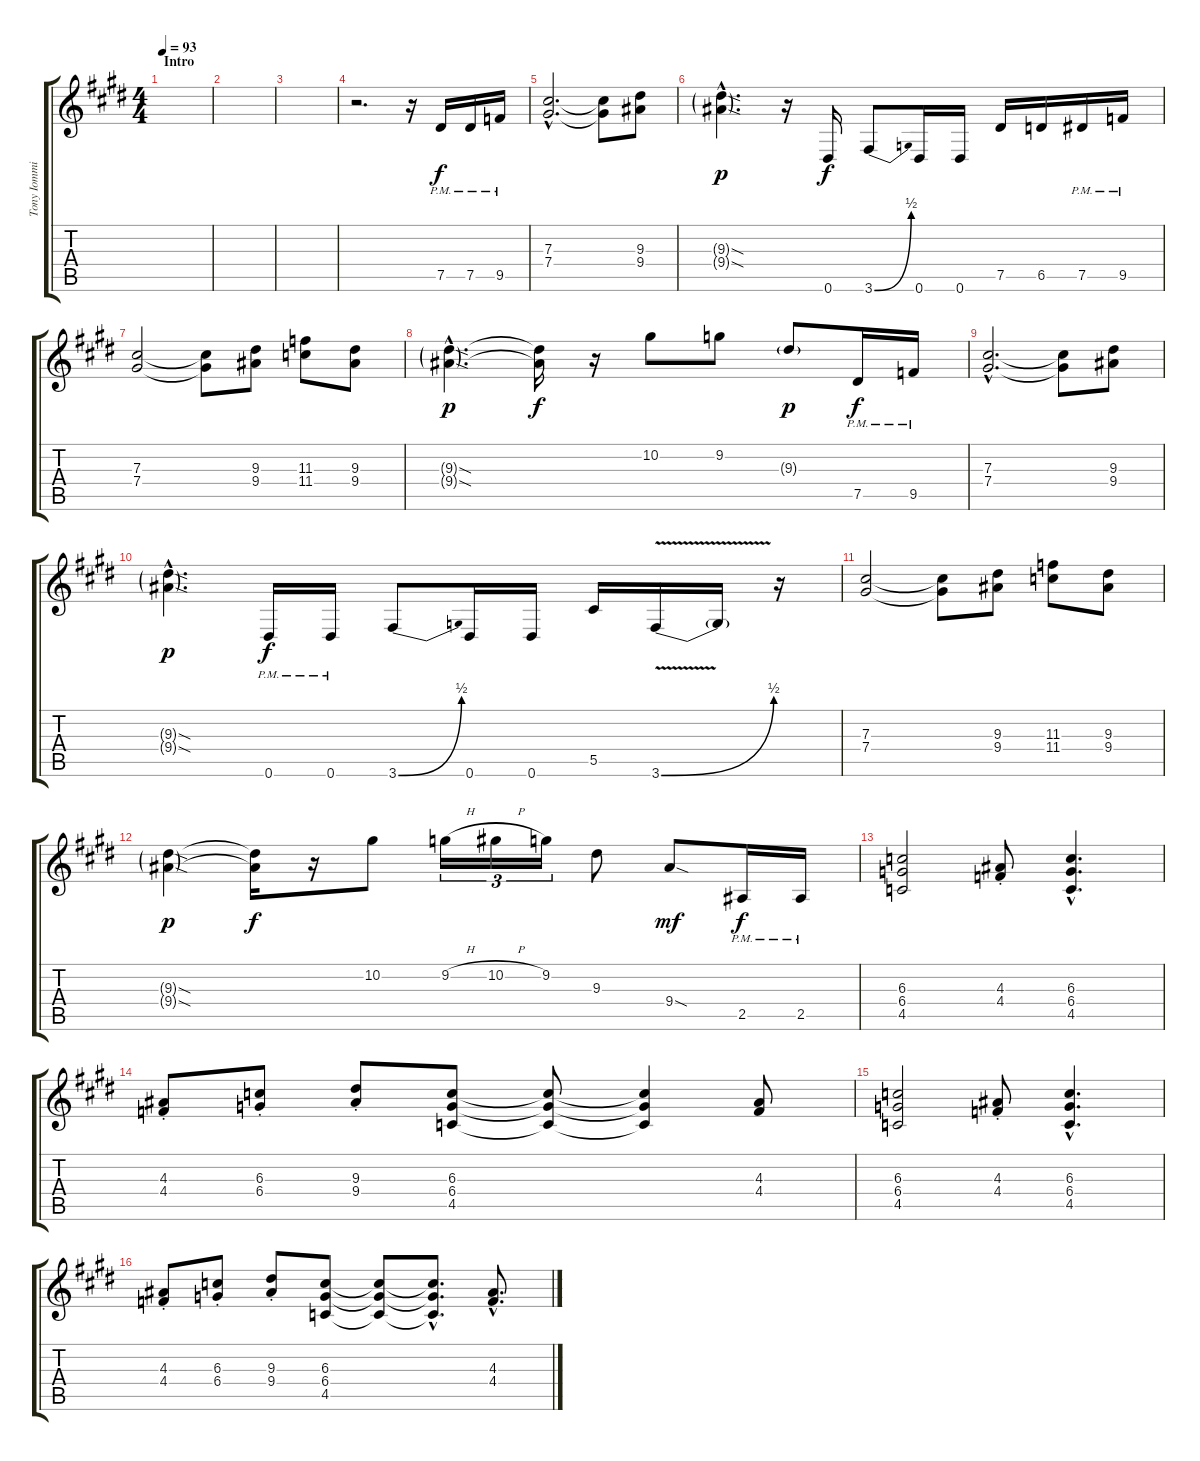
\track ("Tony Iommi" "Tony Iommi") {instrument distortionguitar}
\staff {score tabs}
\tuning (Eb4 Bb3 Gb3 Db3 Ab2 Eb2) {hide}
\ts (4 4)
\section ("" "Intro")
\tempo 93
\clef g2
\ks c#minor
|
|
|
r.2{d} r.16 7.5{pm}.16 7.5{pm}.16 9.5{pm}.16 |
(7.3{hac} 7.4{hac}).2{d} (7.3{t} 7.4{t}).8 (9.3 9.4).8 |
(9.3{sod g hac} 9.4{sod g hac}).4{d dy p} r.16 0.6.16{dy f} 3.6{be (bend 0 0 60 2)}.8 0.6.16 0.6.16 7.5.16 6.5.16 7.5{pm}.16 9.5{pm}.16 |
(7.3 7.4).2 (7.3{t} 7.4{t}).8 (9.3 9.4).8 (11.3 11.4).8 (9.3 9.4).8 |
(9.3{sod g hac} 9.4{sod g hac}).4{d dy p} (9.3{t} 9.4{t}).16{dy f} r.16 10.2.8 9.2.8 9.3{g}.8{dy p} 7.5{pm}.16{dy f} 9.5{pm}.16 |
(7.3{hac} 7.4{hac}).2{d} (7.3{t} 7.4{t}).8 (9.3 9.4).8 |
(9.3{sod g hac} 9.4{sod g hac}).4{d dy p} 0.6{pm}.16{dy f} 0.6{pm}.16 3.6{be (bend 0 0 60 2)}.8 0.6.16 0.6.16 5.5.16 3.6{be (bend 0 0 60 2) v}.16 3.6{t}.16 r.16 |
(7.3 7.4).2 (7.3{t} 7.4{t}).8 (9.3 9.4).8 (11.3 11.4).8 (9.3 9.4).8 |
(9.3{sod g} 9.4{sod g}).4{dy p} (9.3{t} 9.4{t}).16{dy f} r.16 10.2.8 9.2{h}.16{tu (3 2)} 10.2{h}.16{tu (3 2)} 9.2.16{tu (3 2)} 9.3.8 9.4{sod}.8{dy mf} 2.5{pm}.16{dy f} 2.5{pm}.16 |
(6.3 6.4 4.5).2 (4.3{st} 4.4{st}).8 (6.3{hac} 6.4{hac} 4.5{hac}).4{d} |
(4.3{st} 4.4{st}).8 (6.3{st} 6.4{st}).8 (9.3{st} 9.4{st}).8 (6.3 6.4 4.5).8 (6.3{t} 6.4{t} 4.5{t}).8 (6.3{t} 6.4{t} 4.5{t}).4 (4.3 4.4).8 |
(6.3 6.4 4.5).2 (4.3{st} 4.4{st}).8 (6.3{hac} 6.4{hac} 4.5{hac}).4{d} |
(4.3{st} 4.4{st}).8 (6.3{st} 6.4{st}).8 (9.3{st} 9.4{st}).8 (6.3 6.4 4.5).8 (6.3{t} 6.4{t} 4.5{t}).8 (6.3{hac t} 6.4{hac t} 4.5{hac t}).8{d} (4.3{hac} 4.4{hac}).8{d}
